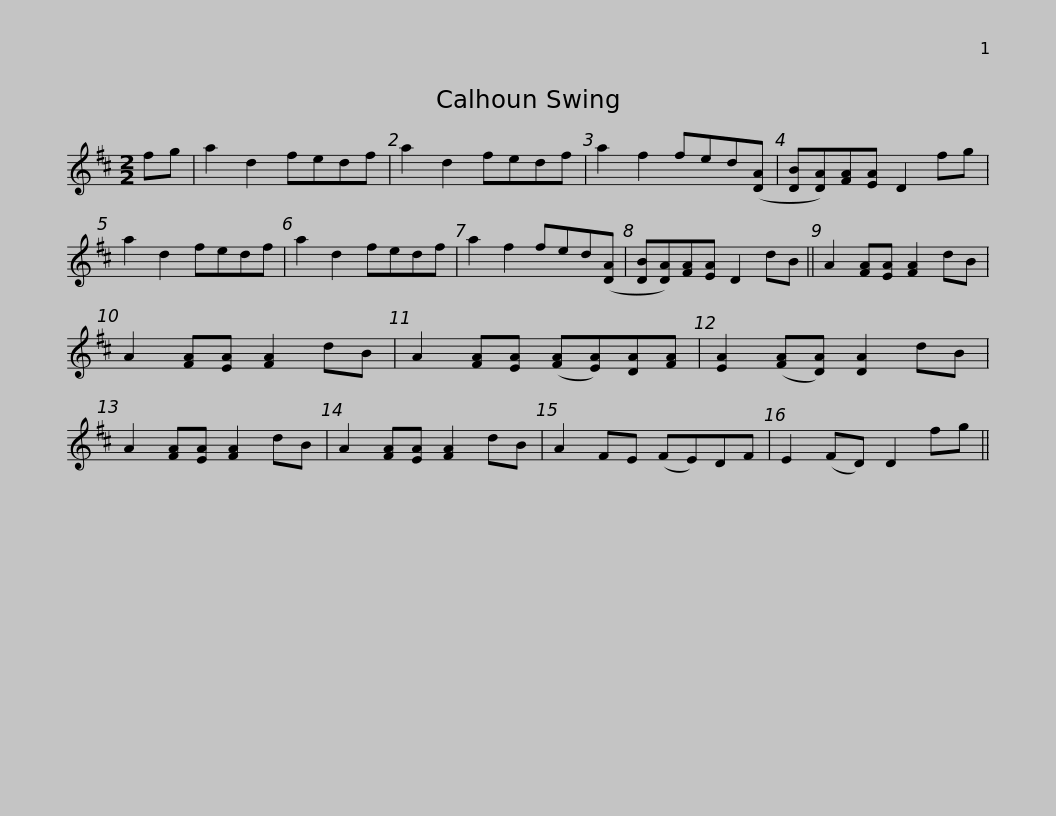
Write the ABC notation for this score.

X:1
L:1/8
M:2/2
I:linebreak $
K:D
V:1 treble
V:1
 fg | a2 d2 fedf | a2 d2 fedf | a2 f2 fed([DA] | [DB][DA])[FA][EA] D2 fg | %5
 a2 d2 fedf | a2 d2 fedf |$ a2 f2 fed([DA] | [DB][DA])[FA][EA] D2 dB || A2 [FA][EA] [FA]2 dB | %10
 A2 [FA][EA] [FA]2 dB | A2 [FA][EA] ([FA][EA])[DA][FA] | [EA]2 ([FA][DA]) [DA]2 dB | A2 [FA][EA] [FA]2 dB |$ A2 [FA][EA] [FA]2 dB | %15
 A2 FE (FE)DF | E2 (FD) D2 fg || %17
